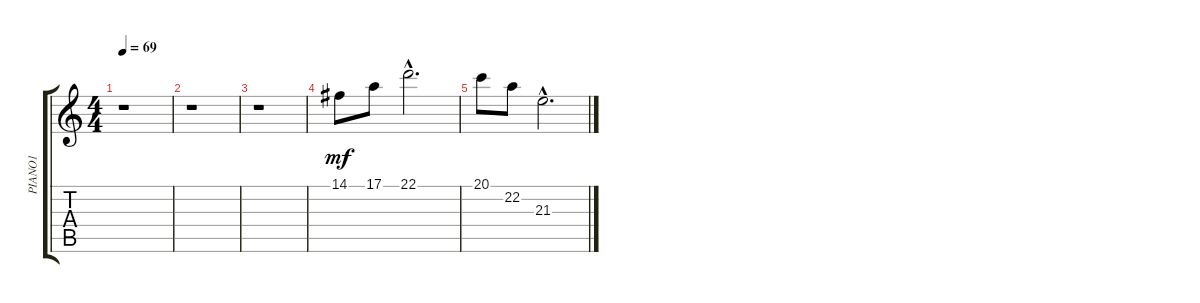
\track ("PIANO1" "PIANO1") {instrument acousticgrandpiano}
\staff {score tabs}
\tuning (E4 B3 G3 D3 A2 E2) {hide}
\ts (4 4)
\tempo 69
\clef g2
\ks c
r.1{dy mf} |
r.1 |
r.1 |
14.1.8 17.1.8 22.1{hac}.2{d} |
20.1.8 22.2.8 21.3{hac}.2{d}
